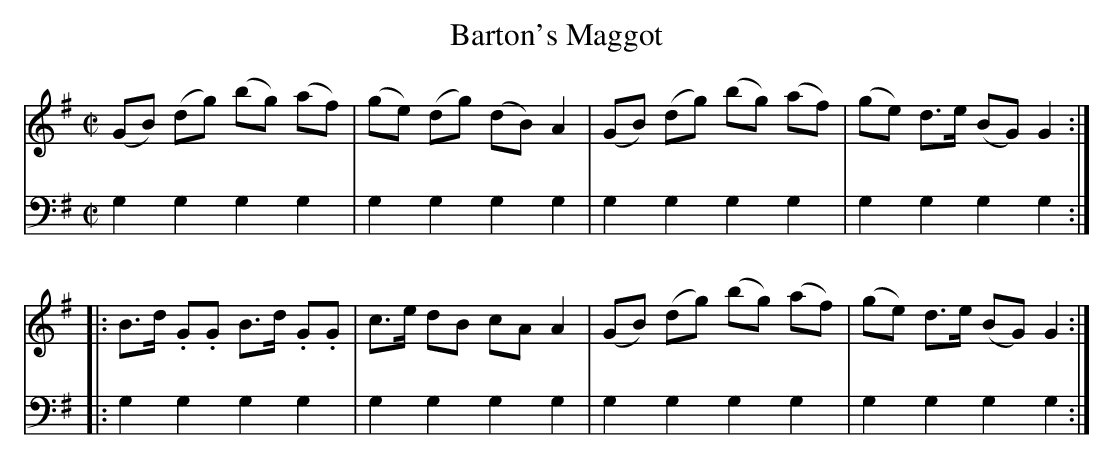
X:1
T:Barton's Maggot
M:C|
L:1/8
K:G
V:1
(GB) (dg) (bg) (af)|(ge) (dg) (dB) A2|(GB) (dg) (bg) (af)|(ge) d>e (BG) G2:|
|:B>d .G.G B>d .G.G|c>e dB cA A2|(GB) (dg) (bg) (af)|(ge) d>e (BG) G2:|
V:2  clef = bass
G,2G,2G,2G,2|G,2G,2G,2G,2|G,2G,2G,2G,2|G,2G,2G,2G,2:|
|:G,2G,2G,2G,2|G,2G,2G,2G,2|G,2G,2G,2G,2|G,2G,2G,2G,2:|
